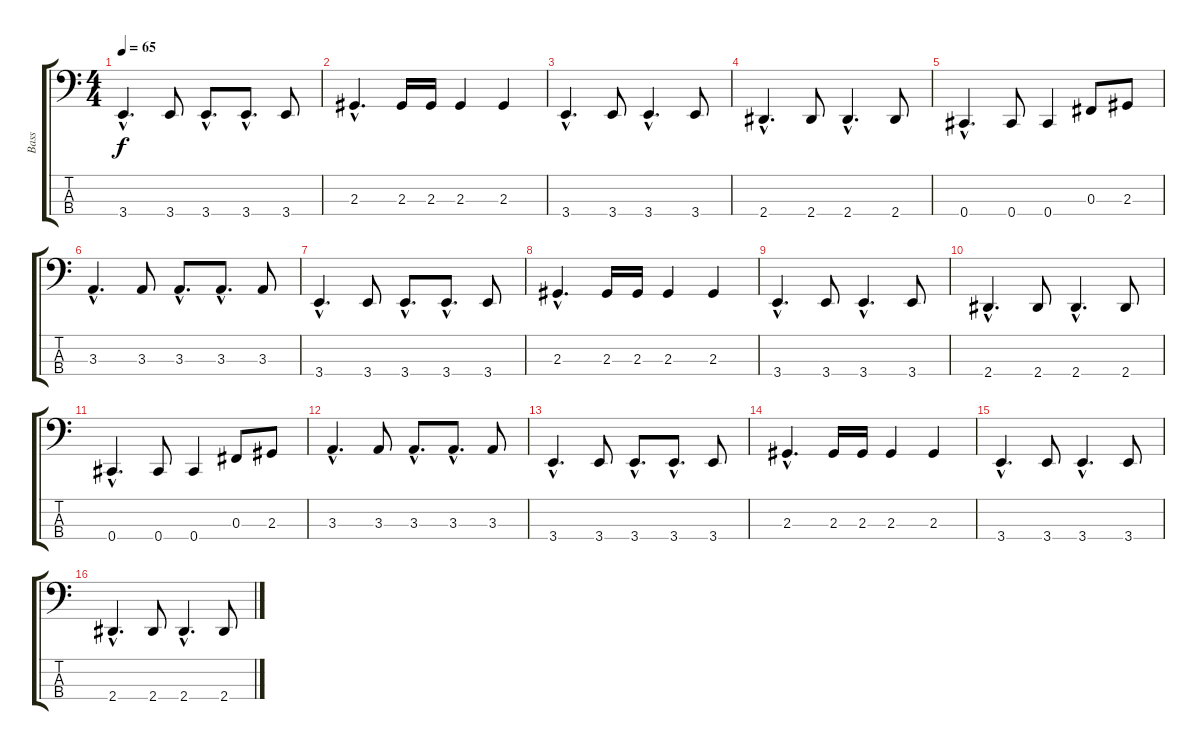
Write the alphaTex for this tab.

\track ("Bass" "Bass") {instrument electricbasspick}
\staff {score tabs}
\tuning (E2 B1 Gb1 Db1) {hide}
\ts (4 4)
\tempo 65
\clef f4
\ks c
3.4{hac}.4{d dy f} 3.4.8 3.4{hac}.8{d} 3.4{hac}.8{d} 3.4.8 |
2.3{hac}.4{d} 2.3.16 2.3.16 2.3.4 2.3.4 |
3.4{hac}.4{d} 3.4.8 3.4{hac}.4{d} 3.4.8 |
2.4{hac}.4{d} 2.4.8 2.4{hac}.4{d} 2.4.8 |
0.4{hac}.4{d} 0.4.8 0.4.4 0.3.8 2.3.8 |
3.3{hac}.4{d} 3.3.8 3.3{hac}.8{d} 3.3{hac}.8{d} 3.3.8 |
3.4{hac}.4{d} 3.4.8 3.4{hac}.8{d} 3.4{hac}.8{d} 3.4.8 |
2.3{hac}.4{d} 2.3.16 2.3.16 2.3.4 2.3.4 |
3.4{hac}.4{d} 3.4.8 3.4{hac}.4{d} 3.4.8 |
2.4{hac}.4{d} 2.4.8 2.4{hac}.4{d} 2.4.8 |
0.4{hac}.4{d} 0.4.8 0.4.4 0.3.8 2.3.8 |
3.3{hac}.4{d} 3.3.8 3.3{hac}.8{d} 3.3{hac}.8{d} 3.3.8 |
3.4{hac}.4{d} 3.4.8 3.4{hac}.8{d} 3.4{hac}.8{d} 3.4.8 |
2.3{hac}.4{d} 2.3.16 2.3.16 2.3.4 2.3.4 |
3.4{hac}.4{d} 3.4.8 3.4{hac}.4{d} 3.4.8 |
2.4{hac}.4{d} 2.4.8 2.4{hac}.4{d} 2.4.8
